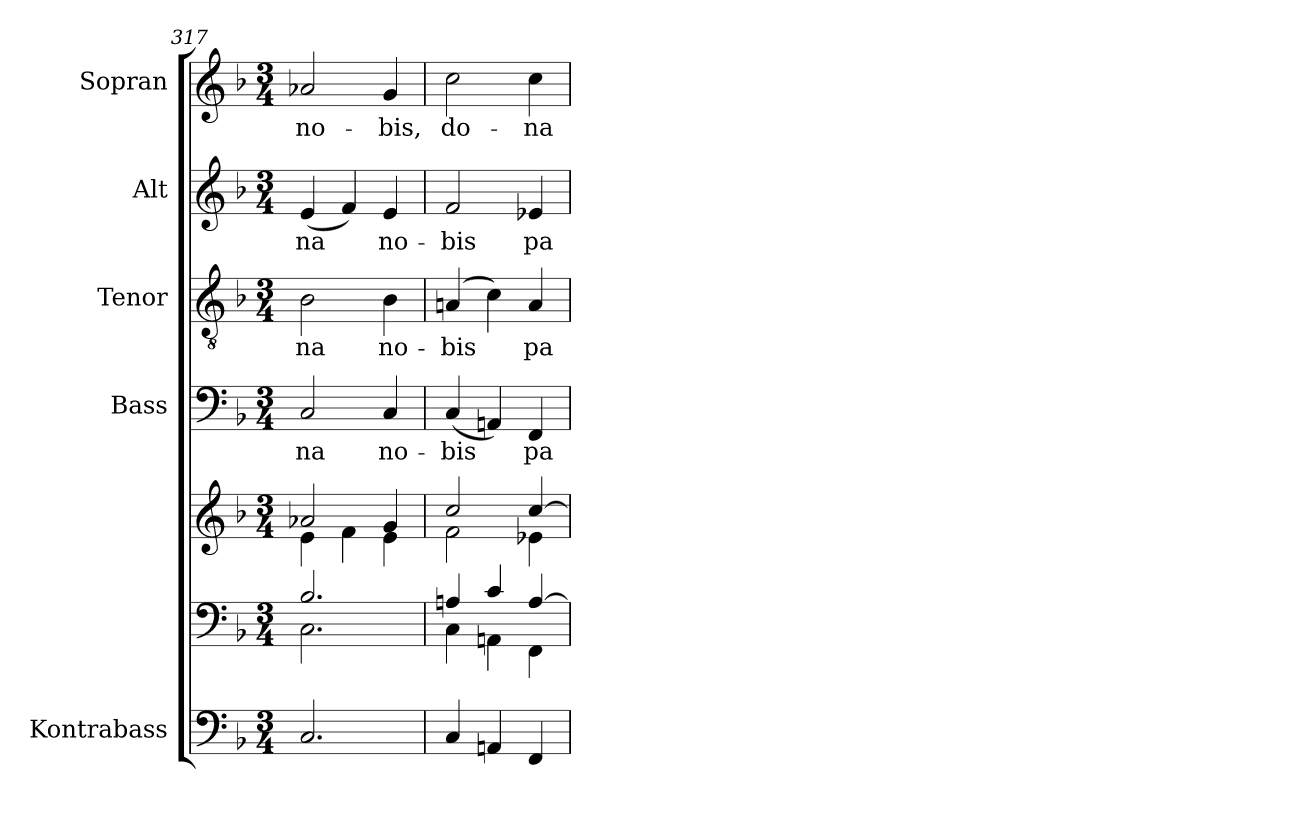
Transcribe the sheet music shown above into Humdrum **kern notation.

**kern	**kern	**kern	**kern	**text	**kern	**text	**kern	**text	**kern	**text
*part6	*part5	*part5	*part4	*part4	*part3	*part3	*part2	*part2	*part1	*part1
*staff7	*staff6	*staff5	*staff4	*staff4	*staff3	*staff3	*staff2	*staff2	*staff1	*staff1
*I"Kontrabass	*	*	*I"Bass	*	*I"Tenor	*	*I"Alt	*	*I"Sopran	*
*I'Kb.	*	*	*I'B.	*	*I'T.	*	*I'A.	*	*I'S.	*
*clefF4	*clefF4	*clefG2	*clefF4	*	*clefGv2	*	*clefG2	*	*clefG2	*
*ITrd7c12	*	*	*	*	*	*	*	*	*	*
*k[b-]	*k[b-]	*k[b-]	*k[b-]	*	*k[b-]	*	*k[b-]	*	*k[b-]	*
*F:	*F:	*F:	*F:	*	*F:	*	*F:	*	*F:	*
*M3/4	*M3/4	*M3/4	*M3/4	*	*M3/4	*	*M3/4	*	*M3/4	*
=317	=317	=317	=317	=317	=317	=317	=317	=317	=317	=317
*	*^	*^	*	*	*	*	*	*	*	*
!	!	!	!	!	!	!LO:LY:b	!	!LO:LY:b	!	!LO:LY:b	!	!LO:LY:b
2.CC/	2.B-/	2.C\	2a-X/	4e\	2C/	-na	2B-\	-na	(<4e/	-na	2a-X/	no-
.	.	.	.	4f\	.	.	.	.	4f/)	.	.	.
!	!	!	!	!	!	!LO:LY:b	!	!LO:LY:b	!	!LO:LY:b	!	!LO:LY:b
.	.	.	4g/	4e\	4C/	no-	4B-\	no-	4e/	no-	4g/	-bis,
=318	=318	=318	=318	=318	=318	=318	=318	=318	=318	=318	=318	=318
!	!	!	!	!	!	!LO:LY:b	!	!LO:LY:b	!	!LO:LY:b	!	!LO:LY:b
4CC/	4An/	4C\	2cc/	2f\	(<4C/	-bis	(4An/	-bis	2f/	-bis	2cc\	do-
4AAAn/	4c/	4AAn\	.	.	4AAn/)	.	4c\)	.	.	.	.	.
!	!	!	!	!	!	!LO:LY:b	!	!LO:LY:b	!	!LO:LY:b	!	!LO:LY:b
4FFF/	[>4A/	4FF\	[>4cc/	4e-X\	4FF/	pa-	4A/	pa-	4e-X/	pa-	4cc\	-na
*	*v	*v	*	*	*	*	*	*	*	*	*	*
*	*	*v	*v	*	*	*	*	*	*	*	*
=	=	=	=	=	=	=	=	=	=	=
*-	*-	*-	*-	*-	*-	*-	*-	*-	*-	*-
